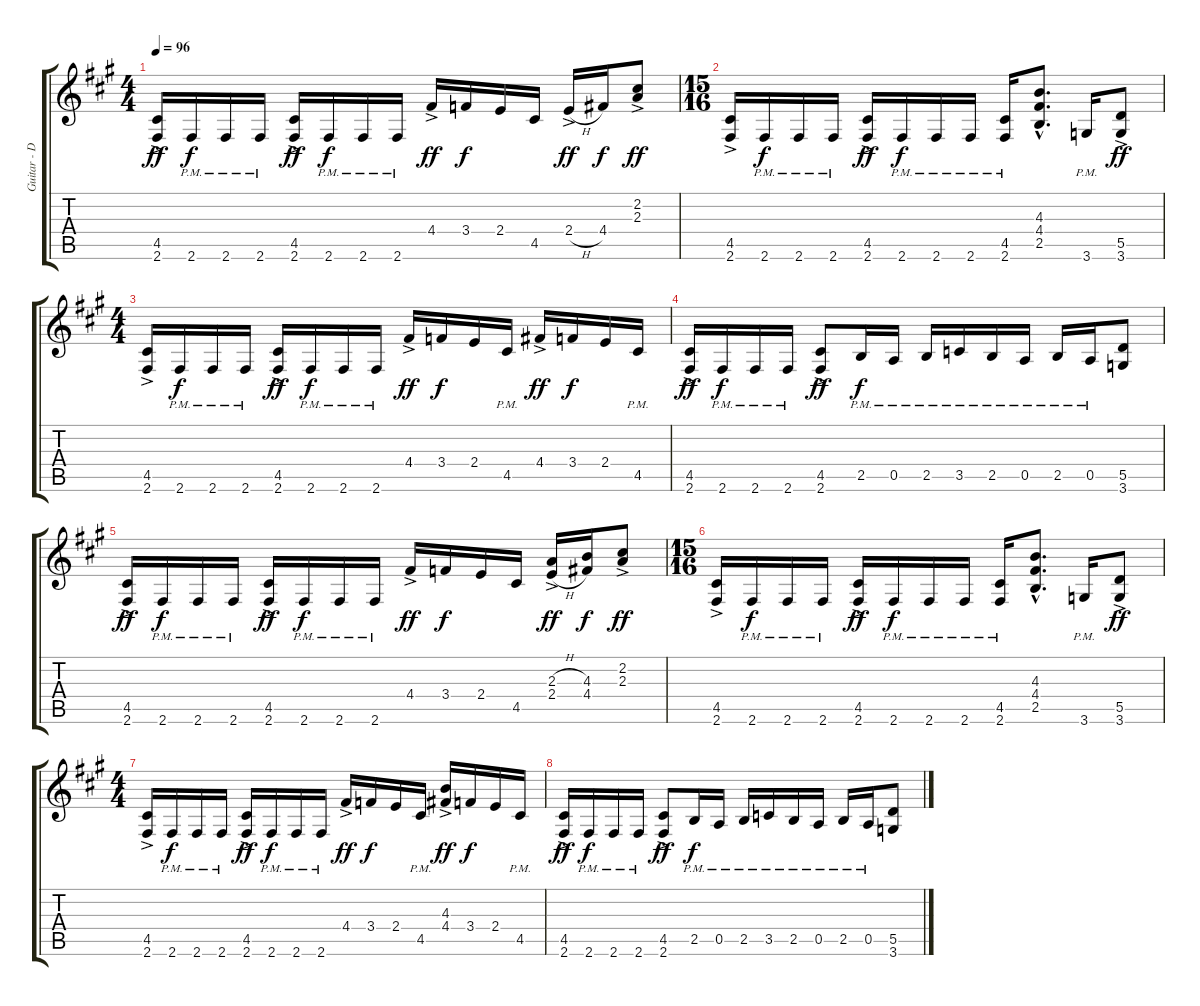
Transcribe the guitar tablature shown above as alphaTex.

\track ("Guitar - Dave Mustaine" "Guitar - D") {instrument distortionguitar}
\staff {score tabs}
\tuning (E4 B3 G3 D3 A2 E2) {hide}
\ts (4 4)
\tempo 96
\clef g2
\ks f#minor
(4.5{ac} 2.6{ac}).16{dy ff} 2.6{pm}.16{dy f} 2.6{pm}.16 2.6{pm}.16 (4.5{ac} 2.6{ac}).16{dy ff} 2.6{pm}.16{dy f} 2.6{pm}.16 2.6{pm}.16 4.4{ac}.16{dy ff} 3.4.16{dy f} 2.4.16 4.5.16 2.4{h ac}.16{dy ff} 4.4.16{dy f} (2.2{ac} 2.3{ac}).8{dy ff} |
\ts (15 16)
(4.5{ac} 2.6{ac}).16 2.6{pm}.16{dy f} 2.6{pm}.16 2.6{pm}.16 (4.5{ac} 2.6{ac}).16{dy ff} 2.6{pm}.16{dy f} 2.6{pm}.16 2.6{pm}.16 (4.5{pm} 2.6{pm}).16 (4.3{hac} 4.4{hac} 2.5{hac}).8{d} 3.6{pm}.16 (5.5{ac} 3.6{ac}).8{dy ff} |
\ts (4 4)
(4.5{ac} 2.6{ac}).16 2.6{pm}.16{dy f} 2.6{pm}.16 2.6{pm}.16 (4.5{ac} 2.6{ac}).16{dy ff} 2.6{pm}.16{dy f} 2.6{pm}.16 2.6{pm}.16 4.4{ac}.16{dy ff} 3.4.16{dy f} 2.4.16 4.5{pm}.16 4.4{ac}.16{dy ff} 3.4.16{dy f} 2.4.16 4.5{pm}.16 |
(4.5{ac} 2.6{ac}).16{dy ff} 2.6{pm}.16{dy f} 2.6{pm}.16 2.6{pm}.16 (4.5{ac} 2.6{ac}).8{dy ff} 2.5{pm}.16{dy f} 0.5{pm}.16 2.5{pm}.16 3.5{pm}.16 2.5{pm}.16 0.5{pm}.16 2.5{pm}.16 0.5{pm}.16 (5.5 3.6).8 |
(4.5{ac} 2.6{ac}).16{dy ff} 2.6{pm}.16{dy f} 2.6{pm}.16 2.6{pm}.16 (4.5{ac} 2.6{ac}).16{dy ff} 2.6{pm}.16{dy f} 2.6{pm}.16 2.6{pm}.16 4.4{ac}.16{dy ff} 3.4.16{dy f} 2.4.16 4.5.16 (2.3{h} 2.4{h ac}).16{dy ff} (4.3 4.4).16{dy f} (2.2{ac} 2.3{ac}).8{dy ff} |
\ts (15 16)
(4.5{ac} 2.6{ac}).16 2.6{pm}.16{dy f} 2.6{pm}.16 2.6{pm}.16 (4.5{ac} 2.6{ac}).16{dy ff} 2.6{pm}.16{dy f} 2.6{pm}.16 2.6{pm}.16 (4.5{pm} 2.6{pm}).16 (4.3{hac} 4.4{hac} 2.5{hac}).8{d} 3.6{pm}.16 (5.5{ac} 3.6{ac}).8{dy ff} |
\ts (4 4)
(4.5{ac} 2.6{ac}).16 2.6{pm}.16{dy f} 2.6{pm}.16 2.6{pm}.16 (4.5{ac} 2.6{ac}).16{dy ff} 2.6{pm}.16{dy f} 2.6{pm}.16 2.6{pm}.16 4.4{ac}.16{dy ff} 3.4.16{dy f} 2.4.16 4.5{pm}.16 (4.3 4.4{ac}).16{dy ff} 3.4.16{dy f} 2.4.16 4.5{pm}.16 |
(4.5{ac} 2.6{ac}).16{dy ff} 2.6{pm}.16{dy f} 2.6{pm}.16 2.6{pm}.16 (4.5{ac} 2.6{ac}).8{dy ff} 2.5{pm}.16{dy f} 0.5{pm}.16 2.5{pm}.16 3.5{pm}.16 2.5{pm}.16 0.5{pm}.16 2.5{pm}.16 0.5{pm}.16 (5.5 3.6).8
